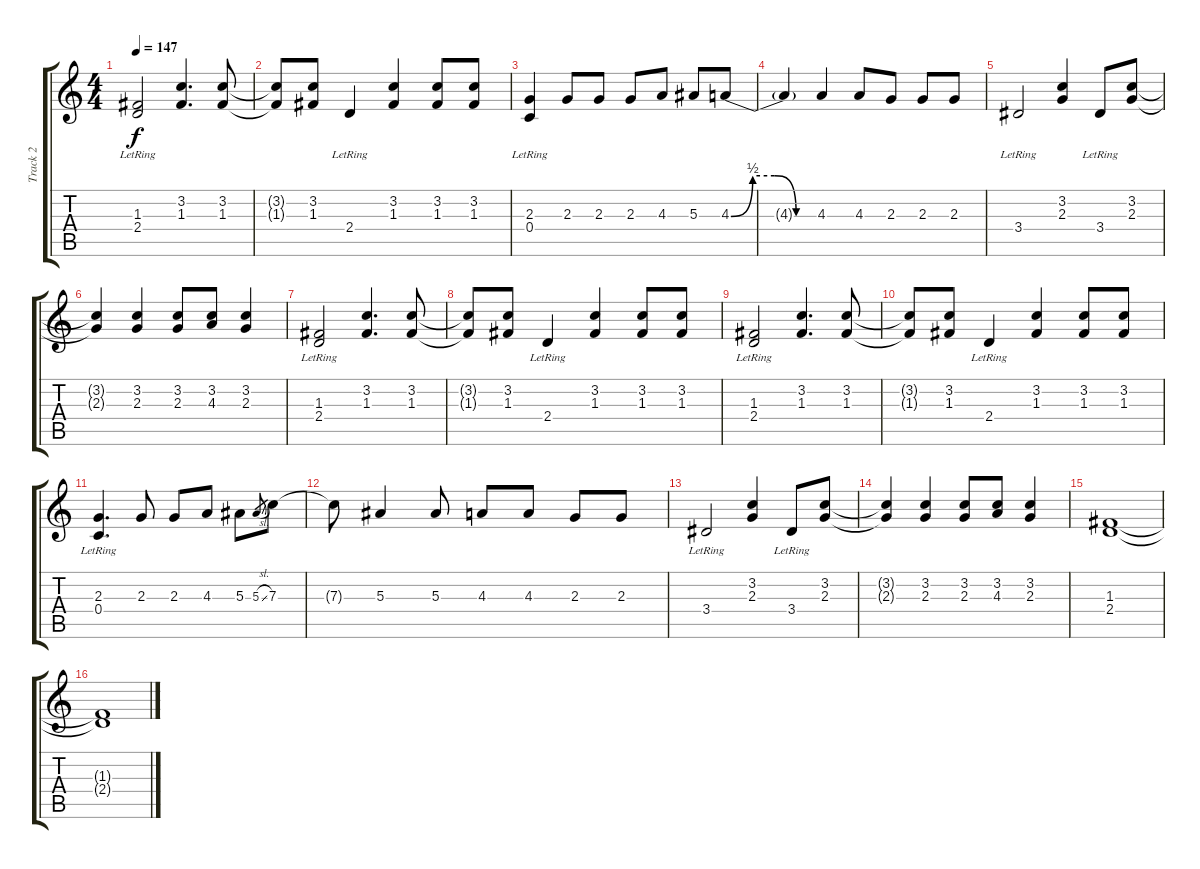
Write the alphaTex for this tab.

\track ("Track 2" "Track 2") {instrument acousticguitarsteel}
\staff {score tabs}
\tuning (D4 A3 F3 C3 G2 C2) {hide}
\ts (4 4)
\tempo 147
\clef g2
\ks c
(1.3 2.4{lr}).2{dy f} (3.2 1.3).4{d} (3.2 1.3).8 |
(3.2{t} 1.3{t}).8 (3.2 1.3).8 2.4{lr}.4 (3.2 1.3).4 (3.2 1.3).8 (3.2 1.3).8 |
(2.3 0.4{lr}).4 2.3.8 2.3.8 2.3.8 4.3.8 5.3.8 4.3{be (custom 0 0 15 2 30 2 45 0 60 0)}.8 |
4.3{t}.4 4.3.4 4.3.8 2.3.8 2.3.8 2.3.8 |
3.4{lr}.2 (3.2 2.3).4 3.4{lr}.8 (3.2 2.3).8 |
(3.2{t} 2.3{t}).4 (3.2 2.3).4 (3.2 2.3).8 (3.2 4.3).8 (3.2 2.3).4 |
(1.3 2.4{lr}).2 (3.2 1.3).4{d} (3.2 1.3).8 |
(3.2{t} 1.3{t}).8 (3.2 1.3).8 2.4{lr}.4 (3.2 1.3).4 (3.2 1.3).8 (3.2 1.3).8 |
(1.3 2.4{lr}).2 (3.2 1.3).4{d} (3.2 1.3).8 |
(3.2{t} 1.3{t}).8 (3.2 1.3).8 2.4{lr}.4 (3.2 1.3).4 (3.2 1.3).8 (3.2 1.3).8 |
(2.3 0.4{lr}).4{d} 2.3.8 2.3.8 4.3.8 5.3.8 5.3{sl}.8{gr} 7.3.8 |
7.3{t}.8 5.3.4 5.3.8 4.3.8 4.3.8 2.3.8 2.3.8 |
3.4{lr}.2 (3.2 2.3).4 3.4{lr}.8 (3.2 2.3).8 |
(3.2{t} 2.3{t}).4 (3.2 2.3).4 (3.2 2.3).8 (3.2 4.3).8 (3.2 2.3).4 |
(1.3 2.4).1{volume 0} |
(1.3{t} 2.4{t}).1
